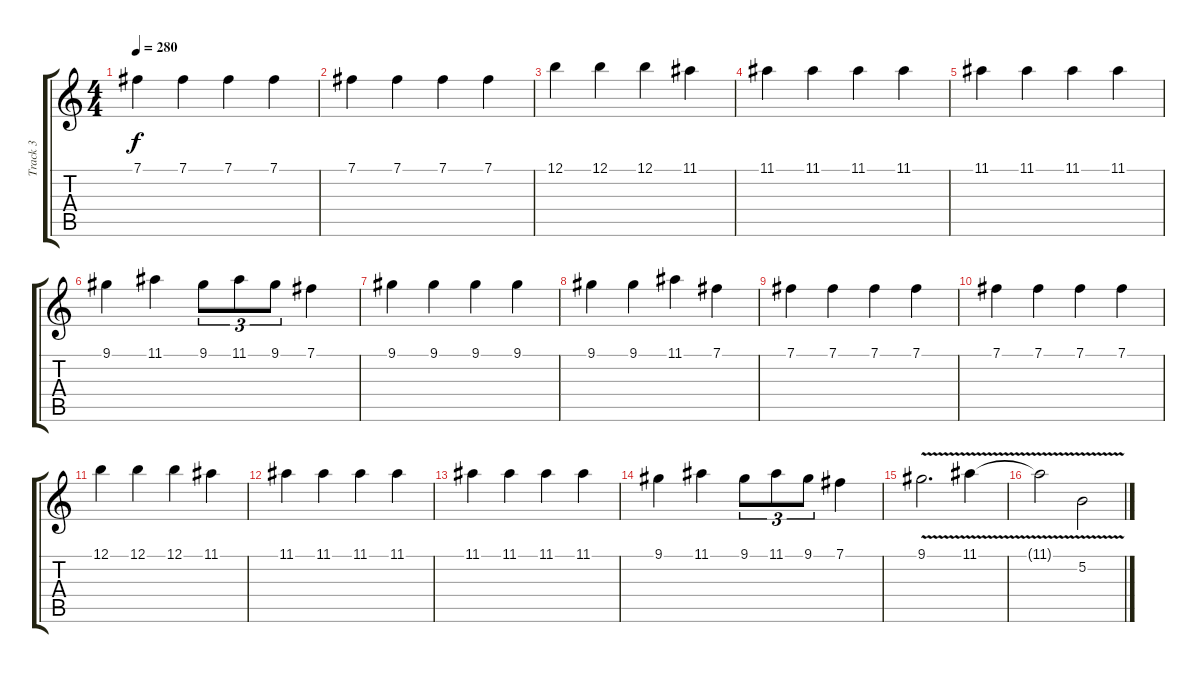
\track ("Track 3" "Track 3") {instrument distortionguitar}
\staff {score tabs}
\tuning (B3 Gb3 D3 A2 E2 B1) {hide}
\ts (4 4)
\tempo 280
\clef g2
\ks c
7.1.4{dy f} 7.1.4 7.1.4 7.1.4 |
7.1.4 7.1.4 7.1.4 7.1.4 |
12.1.4 12.1.4 12.1.4 11.1.4 |
11.1.4 11.1.4 11.1.4 11.1.4 |
11.1.4 11.1.4 11.1.4 11.1.4 |
9.1.4 11.1.4 9.1.8{tu (3 2)} 11.1.8{tu (3 2)} 9.1.8{tu (3 2)} 7.1.4 |
9.1.4 9.1.4 9.1.4 9.1.4 |
9.1.4 9.1.4 11.1.4 7.1.4 |
7.1.4 7.1.4 7.1.4 7.1.4 |
7.1.4 7.1.4 7.1.4 7.1.4 |
12.1.4 12.1.4 12.1.4 11.1.4 |
11.1.4 11.1.4 11.1.4 11.1.4 |
11.1.4 11.1.4 11.1.4 11.1.4 |
9.1.4 11.1.4 9.1.8{tu (3 2)} 11.1.8{tu (3 2)} 9.1.8{tu (3 2)} 7.1.4 |
9.1{v}.2{d} 11.1{v}.4 |
11.1{t}.2 5.2{v}.2
